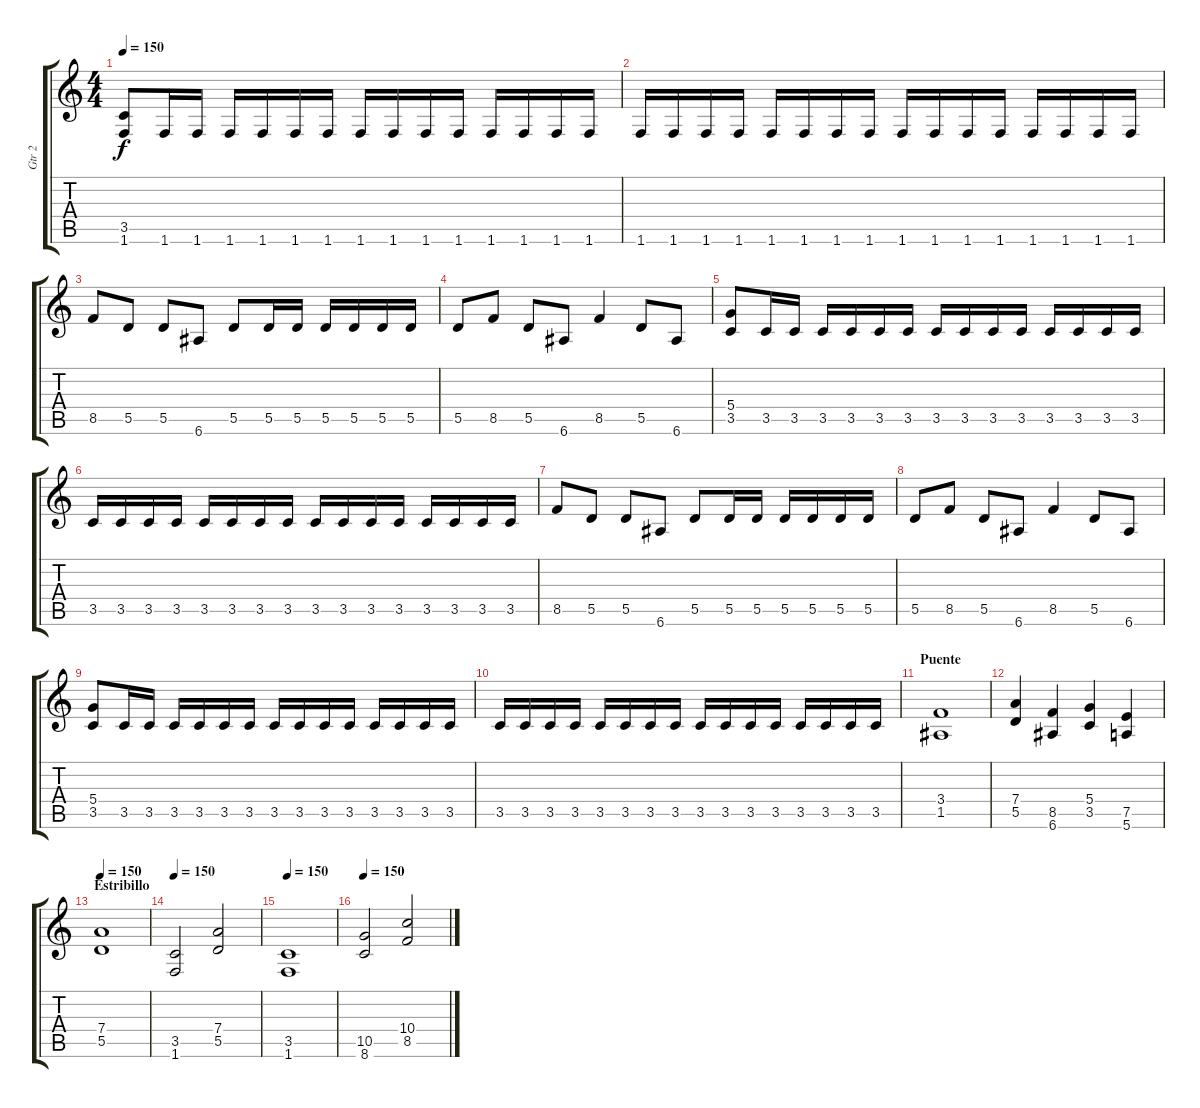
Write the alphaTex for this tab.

\track ("Gtr 2" "Gtr 2") {instrument distortionguitar}
\staff {score tabs}
\tuning (E4 B3 G3 D3 A2 E2) {hide}
\ts (4 4)
\tempo 150
\clef g2
\ks c
(3.5 1.6).8{dy f} 1.6.16 1.6.16 1.6.16 1.6.16 1.6.16 1.6.16 1.6.16 1.6.16 1.6.16 1.6.16 1.6.16 1.6.16 1.6.16 1.6.16 |
1.6.16 1.6.16 1.6.16 1.6.16 1.6.16 1.6.16 1.6.16 1.6.16 1.6.16 1.6.16 1.6.16 1.6.16 1.6.16 1.6.16 1.6.16 1.6.16 |
8.5.8 5.5.8 5.5.8 6.6.8 5.5.8 5.5.16 5.5.16 5.5.16 5.5.16 5.5.16 5.5.16 |
5.5.8 8.5.8 5.5.8 6.6.8 8.5.4 5.5.8 6.6.8 |
(5.4 3.5).8 3.5.16 3.5.16 3.5.16 3.5.16 3.5.16 3.5.16 3.5.16 3.5.16 3.5.16 3.5.16 3.5.16 3.5.16 3.5.16 3.5.16 |
3.5.16 3.5.16 3.5.16 3.5.16 3.5.16 3.5.16 3.5.16 3.5.16 3.5.16 3.5.16 3.5.16 3.5.16 3.5.16 3.5.16 3.5.16 3.5.16 |
8.5.8 5.5.8 5.5.8 6.6.8 5.5.8 5.5.16 5.5.16 5.5.16 5.5.16 5.5.16 5.5.16 |
5.5.8 8.5.8 5.5.8 6.6.8 8.5.4 5.5.8 6.6.8 |
(5.4 3.5).8 3.5.16 3.5.16 3.5.16 3.5.16 3.5.16 3.5.16 3.5.16 3.5.16 3.5.16 3.5.16 3.5.16 3.5.16 3.5.16 3.5.16 |
3.5.16 3.5.16 3.5.16 3.5.16 3.5.16 3.5.16 3.5.16 3.5.16 3.5.16 3.5.16 3.5.16 3.5.16 3.5.16 3.5.16 3.5.16 3.5.16 |
\section ("" "Puente")
(3.4 1.5).1 |
(7.4 5.5).4 (8.5 6.6).4 (5.4 3.5).4 (7.5 5.6).4 |
\section ("" "Estribillo")
\tempo 150
(7.4 5.5).1 |
\tempo 150
(3.5 1.6).2 (7.4 5.5).2 |
\tempo 150
(3.5 1.6).1 |
\tempo 150
(10.5 8.6).2 (10.4 8.5).2
